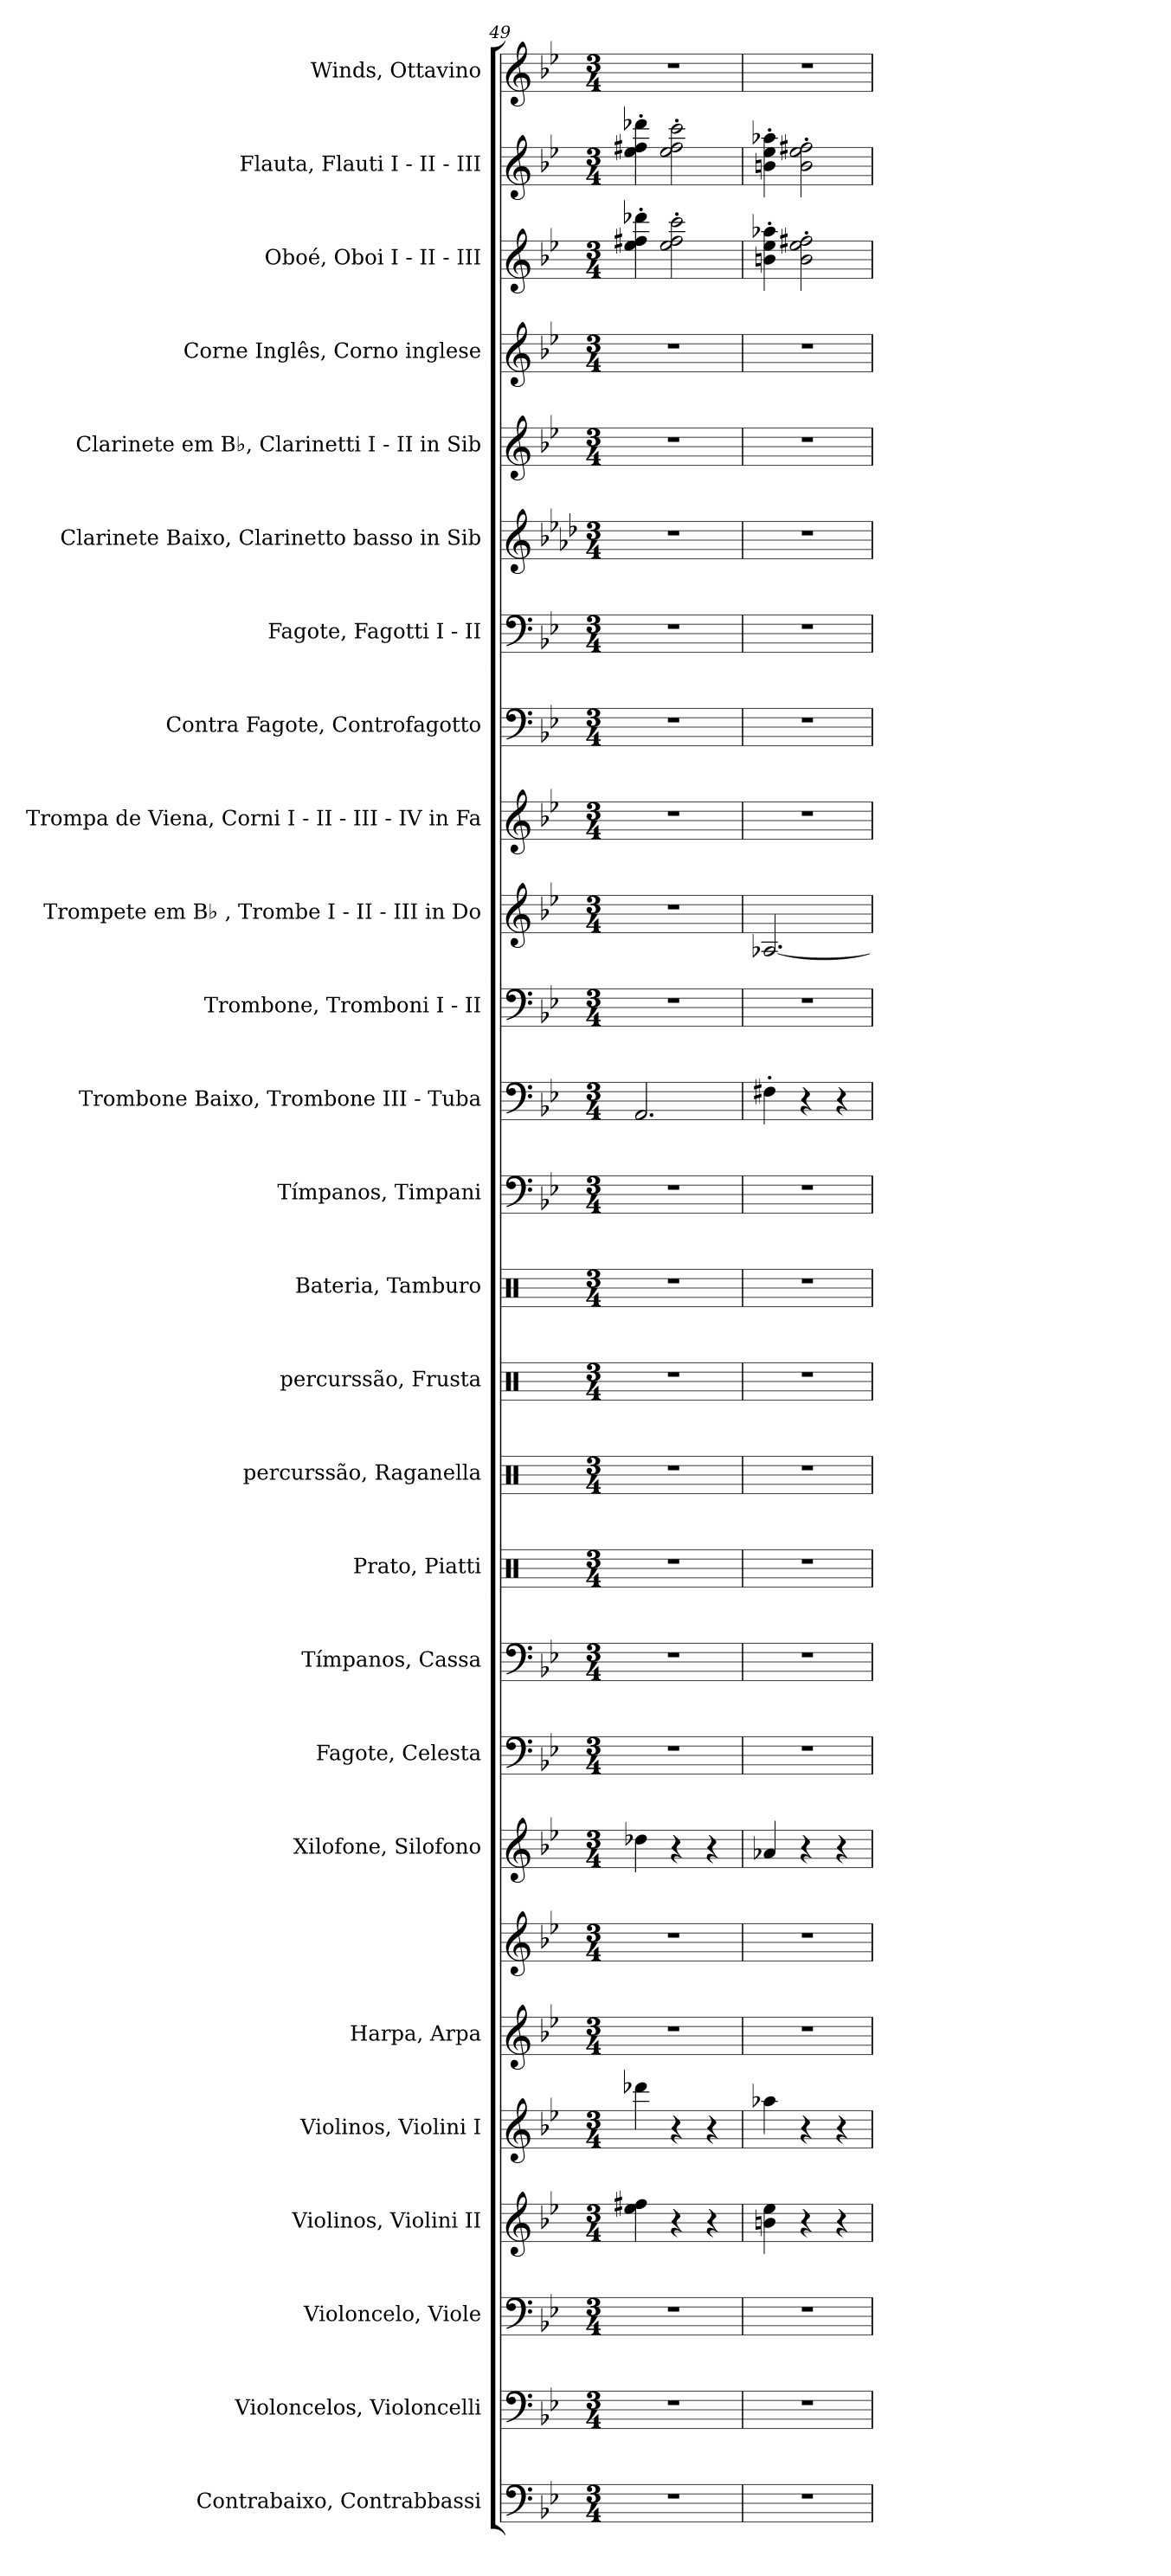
**kern	**kern	**kern	**kern	**kern	**kern	**kern	**kern	**kern	**kern	**kern	**kern	**kern	**kern	**kern	**kern	**kern	**kern	**kern	**kern	**kern	**kern	**kern	**kern	**kern	**kern	**kern
*part26	*part25	*part24	*part23	*part22	*part21	*part21	*part20	*part19	*part18	*part17	*part16	*part15	*part14	*part13	*part12	*part11	*part10	*part9	*part8	*part7	*part6	*part5	*part4	*part3	*part2	*part1
*staff27	*staff26	*staff25	*staff24	*staff23	*staff22	*staff21	*staff20	*staff19	*staff18	*staff17	*staff16	*staff15	*staff14	*staff13	*staff12	*staff11	*staff10	*staff9	*staff8	*staff7	*staff6	*staff5	*staff4	*staff3	*staff2	*staff1
*I"Contrabaixo, Contrabbassi	*I"Violoncelos, Violoncelli	*I"Violoncelo, Viole	*I"Violinos, Violini II	*I"Violinos, Violini I	*I"Harpa, Arpa	*	*I"Xilofone, Silofono	*I"Fagote, Celesta	*I"Tímpanos, Cassa	*I"Prato, Piatti	*I"percurssão, Raganella	*I"percurssão, Frusta	*I"Bateria, Tamburo	*I"Tímpanos, Timpani	*I"Trombone Baixo, Trombone III - Tuba	*I"Trombone, Tromboni I - II	*I"Trompete em B♭ , Trombe I - II - III in Do	*I"Trompa de Viena, Corni I - II - III - IV in Fa	*I"Contra Fagote, Controfagotto	*I"Fagote, Fagotti I - II	*I"Clarinete Baixo, Clarinetto basso in Sib	*I"Clarinete em B♭, Clarinetti I - II in Sib	*I"Corne Inglês, Corno inglese	*I"Oboé, Oboi I - II - III	*I"Flauta, Flauti I - II - III	*I"Winds, Ottavino
*I'Cb.	*I'Vcs.	*I'Vc.	*I'Vno.	*I'Vno.	*I'Hpa.	*	*I'Xil.	*I'Fg.	*	*I'Prt.	*I'Perc.	*I'Perc.	*	*I'Timp.	*I'Tbn. B.	*I'Tbn.	*I'Tp. B♭	*	*I'Ct. Fg.	*I'Fg.	*I'Cl. B.	*I'Cl. B♭	*I'C. I.	*I'Ob.	*I'Fl.	*I'Wi.
!!LO:PB:g=z
*clefF4	*clefF4	*clefF4	*clefG2	*clefG2	*clefG2	*clefG2	*clefG2	*clefF4	*clefF4	*clefX	*clefX	*clefX	*clefX	*clefF4	*clefF4	*clefF4	*clefG2	*clefG2	*clefF4	*clefF4	*clefG2	*clefG2	*clefG2	*clefG2	*clefG2	*clefG2
*ITrd7c12	*	*	*	*	*	*	*ITrd-7c-12	*	*	*	*	*	*	*	*	*	*ITrd1c2	*ITrd4c7	*ITrd7c12	*	*ITrd8c14	*ITrd1c2	*ITrd4c7	*	*	*
*k[b-e-]	*k[b-e-]	*k[b-e-]	*k[b-e-]	*k[b-e-]	*k[b-e-]	*k[b-e-]	*k[b-e-]	*k[b-e-]	*k[b-e-]	*k[]	*k[]	*k[]	*k[]	*k[b-e-]	*k[b-e-]	*k[b-e-]	*k[b-e-a-d-]	*k[b-e-a-]	*k[b-e-]	*k[b-e-]	*k[b-e-a-d-]	*k[b-e-a-d-]	*k[b-e-a-]	*k[b-e-]	*k[b-e-]	*k[b-e-]
*M3/4	*M3/4	*M3/4	*M3/4	*M3/4	*M3/4	*M3/4	*M3/4	*M3/4	*M3/4	*M3/4	*M3/4	*M3/4	*M3/4	*M3/4	*M3/4	*M3/4	*M3/4	*M3/4	*M3/4	*M3/4	*M3/4	*M3/4	*M3/4	*M3/4	*M3/4	*M3/4
=49	=49	=49	=49	=49	=49	=49	=49	=49	=49	=49	=49	=49	=49	=49	=49	=49	=49	=49	=49	=49	=49	=49	=49	=49	=49	=49
2.r	2.r	2.r	4ee-\ 4ff#X\	4ddd-X\	2.r	2.r	4ddd-X\	2.r	2.r	2.r	2.r	2.r	2.r	2.r	2.AA/	2.r	2.r	2.r	2.r	2.r	2.r	2.r	2.r	4ee-\' 4ff#X\' 4ddd-X\'	4ee-\' 4ff#X\' 4ddd-X\'	2.r
.	.	.	4r	4r	.	.	4r	.	.	.	.	.	.	.	.	.	.	.	.	.	.	.	.	2ee-\' 2ff#\' 2ccc\'	2ee-\' 2ff#\' 2ccc\'	.
.	.	.	4r	4r	.	.	4r	.	.	.	.	.	.	.	.	.	.	.	.	.	.	.	.	.	.	.
=50	=50	=50	=50	=50	=50	=50	=50	=50	=50	=50	=50	=50	=50	=50	=50	=50	=50	=50	=50	=50	=50	=50	=50	=50	=50	=50
2.r	2.r	2.r	4bn\ 4ee-\	4aa-X\	2.r	2.r	4aa-X/	2.r	2.r	2.r	2.r	2.r	2.r	2.r	4F#X'\	2.r	[2.G-X/	2.r	2.r	2.r	2.r	2.r	2.r	4bn\' 4ee-\' 4aa-X\'	4bn\' 4ee-\' 4aa-X\'	2.r
.	.	.	4r	4r	.	.	4r	.	.	.	.	.	.	.	4r	.	.	.	.	.	.	.	.	2b\' 2ee-\' 2ff#X\'	2b\' 2ee-\' 2ff#X\'	.
.	.	.	4r	4r	.	.	4r	.	.	.	.	.	.	.	4r	.	.	.	.	.	.	.	.	.	.	.
=	=	=	=	=	=	=	=	=	=	=	=	=	=	=	=	=	=	=	=	=	=	=	=	=	=	=
*-	*-	*-	*-	*-	*-	*-	*-	*-	*-	*-	*-	*-	*-	*-	*-	*-	*-	*-	*-	*-	*-	*-	*-	*-	*-	*-
